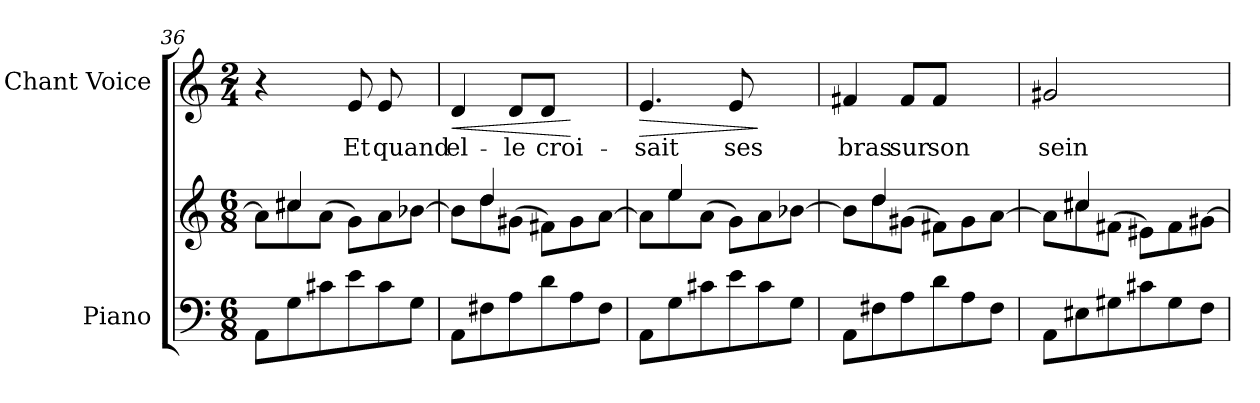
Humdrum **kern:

**kern	**kern	**kern	**text	**dynam
*part2	*part2	*part1	*part1	*part1
*staff3	*staff2	*staff1	*staff1	*staff1
*I"Piano	*	*I"Chant Voice	*	*
*I'Pno	*	*	*	*
*clefF4	*clefG2	*clefG2	*	*
*k[]	*k[]	*k[]	*	*
*M6/8	*M6/8	*M2/4	*	*
=36	=36	=36	=36	=36
*	*^	*	*	*
!	!	!	!LO:N:vis=4	!	!
8AA\L	8a\L]	8ryy	4.r	.	.
8G\	8cc#X\	4cc#/	.	.	.
8c#X\	(>8a\J	.	.	.	.
!	!	!	!	!LO:LY:b	!
8e\	8g\L)	4.ryy	8e/	Et	.
!	!	!	!	!LO:LY:b	!
8c#\	8a\	.	8e/	quand	.
8G\J	[8b-X\J	.	8ryy	.	.
=37	=37	=37	=37	=37	=37
!	!	!	!	!LO:LY:b	!LO:HP:b
8AA\L	8b-\L]	8ryy	4d/	el-	<
8F#X\	8dd\	4dd/	.	.	.
!	!	!	!	!LO:LY:b	!
8A\	(>8g#X\J	.	8d/L	-le	.
!	!	!	!	!LO:LY:b	!
8d\	8f#X\L)	4.ryy	8d/J	croi-	.
8A\	8g#\	.	4ryy	.	[
8F#\J	[8a\J	.	.	.	.
=38	=38	=38	=38	=38	=38
!	!	!	!	!LO:LY:b	!LO:HP:b
8AA\L	8a\L]	8ryy	4.e/	-sait	>
8G\	8ee\	4ee/	.	.	.
8c#X\	(>8a\J	.	.	.	.
!	!	!	!	!LO:LY:b	!
8e\	8g\L)	4.ryy	8e/	ses	.
8c#\	8a\	.	4ryy	.	]
8G\J	[8b-X\J	.	.	.	.
=39	=39	=39	=39	=39	=39
!	!	!	!	!LO:LY:b	!
8AA\L	8b-\L]	8ryy	4f#X/	bras	.
8F#X\	8dd\	4dd/	.	.	.
!	!	!	!	!LO:LY:b	!
8A\	(>8g#X\J	.	8f#/L	sur	.
!	!	!	!	!LO:LY:b	!
8d\	8f#X\L)	4.ryy	8f#/J	son	.
8A\	8g#\	.	4ryy	.	.
8F#\J	[8a\J	.	.	.	.
!!LO:PB:g=z
=40	=40	=40	=40	=40	=40
!	!	!	!	!LO:LY:b	!
8AA\L	8a\L]	8ryy	2g#X/	sein	.
8E#X\	8cc#X\	4cc#/	.	.	.
8G#X\	(>8f#X\J	.	.	.	.
8c#X\	8e#X\L)	4.ryy	.	.	.
8G#\	8f#\	.	4ryy	.	.
8F\J	[8g#X\J	.	.	.	.
*	*v	*v	*	*	*
=	=	=	=	=
*-	*-	*-	*-	*-
